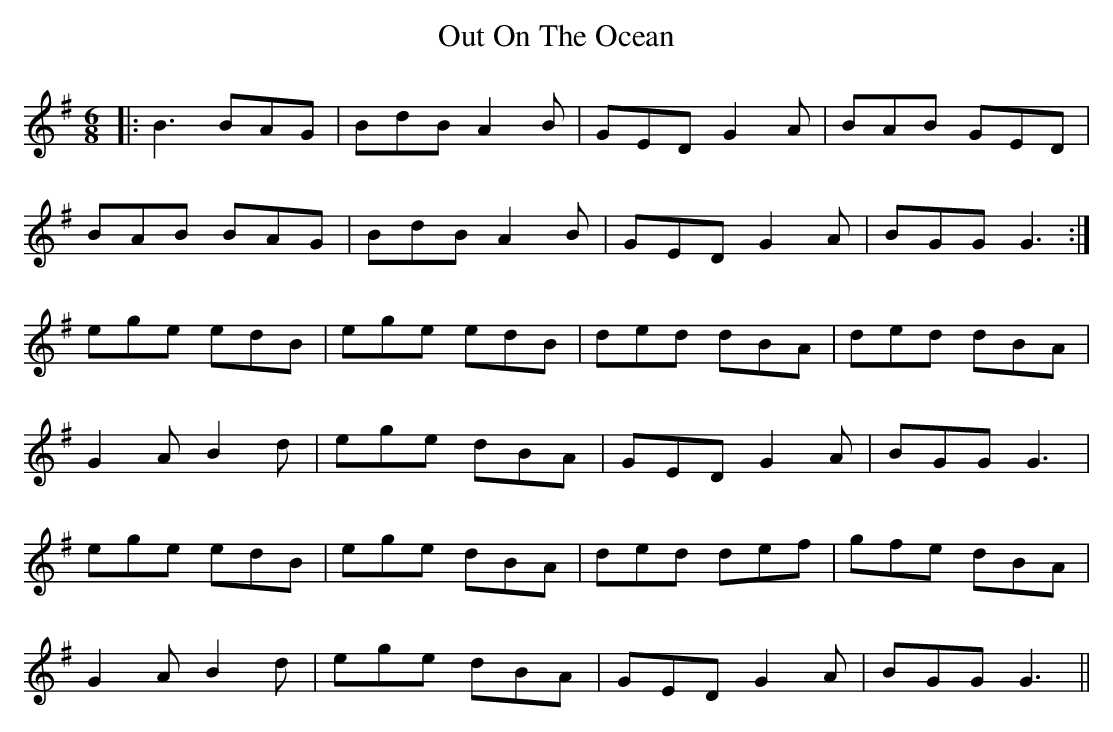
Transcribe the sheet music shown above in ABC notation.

X:1
T: Out On The Ocean
M: 6/8
L: 1/8
K: Gmaj
|:B3 BAG|BdB A2B|GED G2A|BAB GED|
BAB BAG|BdB A2B|GED G2A|BGG G3:|
ege edB|ege edB|ded dBA|ded dBA|
G2A B2d|ege dBA|GED G2A|BGG G3|
ege edB|ege dBA|ded def|gfe dBA|
G2A B2d|ege dBA|GED G2A|BGG G3||
